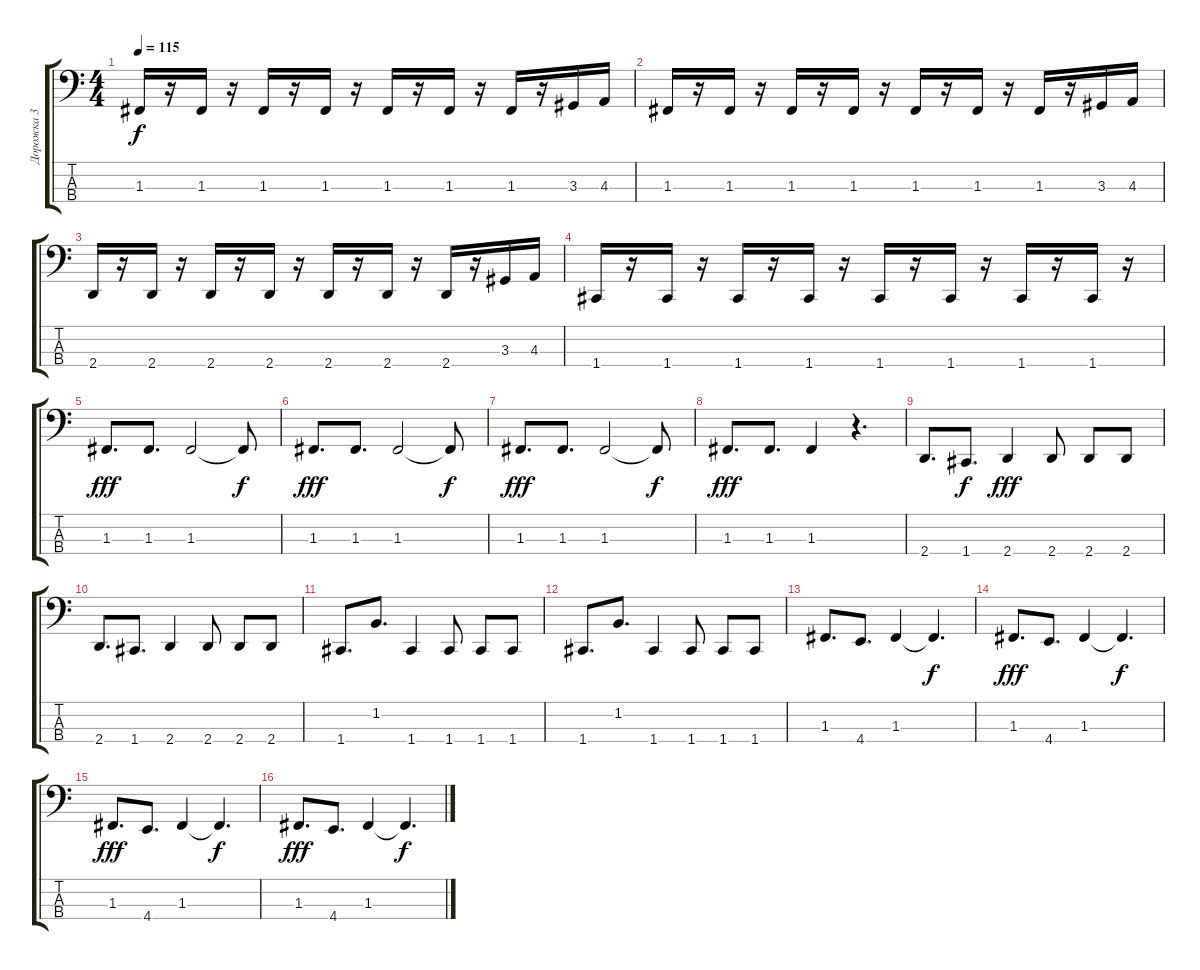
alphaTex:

\track ("Дорожка 3" "Дорожка 3") {instrument electricbassfinger}
\staff {score tabs}
\tuning (Eb2 Bb1 F1 C1) {hide}
\ts (4 4)
\tempo 115
\clef f4
\ks c
1.3.16{dy f} r.16 1.3.16 r.16 1.3.16 r.16 1.3.16 r.16 1.3.16 r.16 1.3.16 r.16 1.3.16 r.16 3.3.16 4.3.16 |
1.3.16 r.16 1.3.16 r.16 1.3.16 r.16 1.3.16 r.16 1.3.16 r.16 1.3.16 r.16 1.3.16 r.16 3.3.16 4.3.16 |
2.4.16 r.16 2.4.16 r.16 2.4.16 r.16 2.4.16 r.16 2.4.16 r.16 2.4.16 r.16 2.4.16 r.16 3.3.16 4.3.16 |
1.4.16 r.16 1.4.16 r.16 1.4.16 r.16 1.4.16 r.16 1.4.16 r.16 1.4.16 r.16 1.4.16 r.16 1.4.16 r.16 |
1.3.8{d dy fff} 1.3.8{d} 1.3.2 1.3{t}.8{dy f} |
1.3.8{d dy fff} 1.3.8{d} 1.3.2 1.3{t}.8{dy f} |
1.3.8{d dy fff} 1.3.8{d} 1.3.2 1.3{t}.8{dy f} |
1.3.8{d dy fff} 1.3.8{d} 1.3.4 r.4{d} |
2.4.8{d} 1.4.8{d dy f} 2.4.4{dy fff} 2.4.8 2.4.8 2.4.8 |
2.4.8{d} 1.4.8{d} 2.4.4 2.4.8 2.4.8 2.4.8 |
1.4.8{d} 1.2.8{d} 1.4.4 1.4.8 1.4.8 1.4.8 |
1.4.8{d} 1.2.8{d} 1.4.4 1.4.8 1.4.8 1.4.8 |
1.3.8{d} 4.4.8{d} 1.3.4 1.3{t}.4{d dy f} |
1.3.8{d dy fff} 4.4.8{d} 1.3.4 1.3{t}.4{d dy f} |
1.3.8{d dy fff} 4.4.8{d} 1.3.4 1.3{t}.4{d dy f} |
1.3.8{d dy fff} 4.4.8{d} 1.3.4 1.3{t}.4{d dy f}
